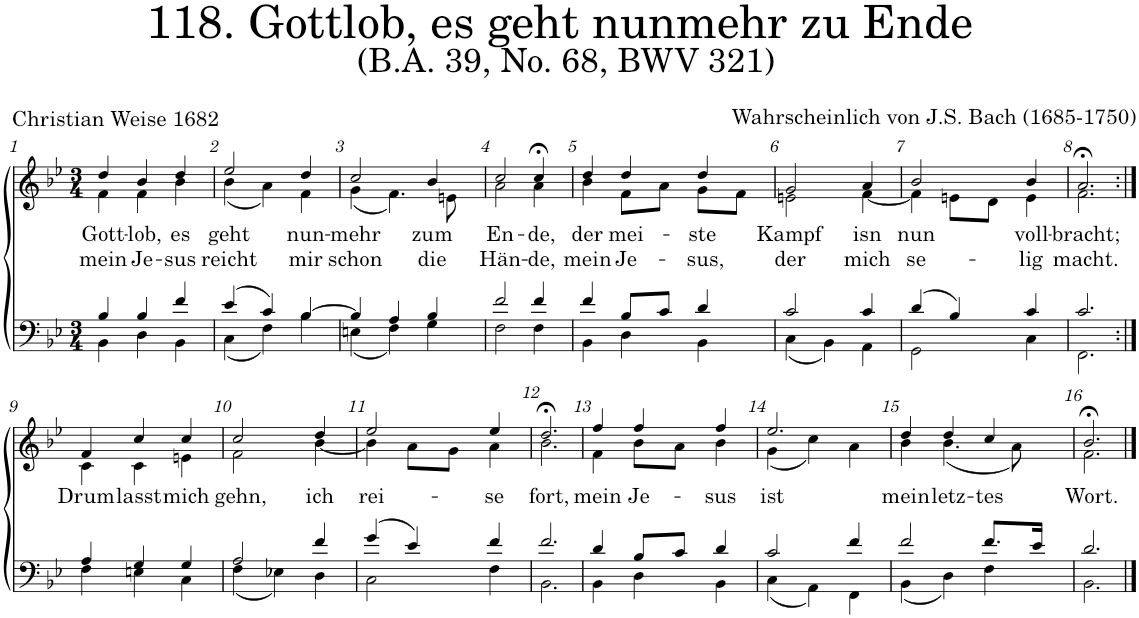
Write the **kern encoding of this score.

**kern	**kern	**text	**text
*part2	*part1	*part1	*part1
*staff2	*staff1	*staff1	*staff1
*I"Tenor/Bass	*I"Soprano/Alto	*	*
*clefF4	*clefG2	*	*
*k[b-e-]	*k[b-e-]	*	*
*M3/4	*M3/4	*	*
=1	=1	=1	=1
*^	*	*	*
!	!	!	!LO:LY:b	!LO:LY:b
*	*	*^	*	*
4B-/	4BB-\	4dd;</	4f\	Gott-	mein
!	!	!	!	!LO:LY:b	!LO:LY:b
4B-/	4D\	4b-/	4f\	-lob,	Je-
!	!	!	!	!LO:LY:b	!LO:LY:b
4f/	4BB-\	4dd/	4b-\	es	-sus
=2	=2	=2	=2	=2	=2
!	!	!	!	!LO:LY:b	!LO:LY:b
(4e-/	(4C\	2ee-/	(4b-\	geht	reicht
4c/)	4F\)	.	4a\)	.	.
!	!	!	!	!LO:LY:b	!LO:LY:b
[4B-/	4B-\	4dd/	4f\	nun-	mir
=3	=3	=3	=3	=3	=3
!	!	!	!	!LO:LY:b	!LO:LY:b
4B-/]	(4En\	2cc/	(4g\	-mehr	schon
4A/	4F\)	.	4.f\)	.	.
!	!	!	!	!LO:LY:b	!LO:LY:b
4B-/	4G\	4b-/	.	zum	die
.	.	.	8en\	.	.
=4	=4	=4	=4	=4	=4
!	!	!	!	!LO:LY:b	!LO:LY:b
2f/	2F\	2cc/	2a\	En-	Hän-
!	!	!	!	!LO:LY:b	!LO:LY:b
4f/	4F\	4cc;<,/	4a\	-de,	-de,
=5	=5	=5	=5	=5	=5
!	!	!	!	!LO:LY:b	!LO:LY:b
4f/	4BB-\	4dd/	4b-\	der	mein
!	!	!	!	!LO:LY:b	!LO:LY:b
8B-/L	4D\	4dd/	8f\L	mei-	Je-
8c/J	.	.	8a\J	.	.
!	!	!	!	!LO:LY:b	!LO:LY:b
4d/	4BB-\	4dd/	8g\L	-ste	-sus,
.	.	.	8f\J	.	.
=6	=6	=6	=6	=6	=6
!	!	!	!	!LO:LY:b	!LO:LY:b
2c/	(4C\	2g/	2en\	Kampf	der
.	4BB-\)	.	.	.	.
!	!	!	!	!LO:LY:b	!LO:LY:b
4c/	4AA\	4a/	[4f\	isn	mich
=7	=7	=7	=7	=7	=7
!	!	!	!	!LO:LY:b	!LO:LY:b
(4d/	2GG\	2b-/	4f\]	nun	se-
4B-/)	.	.	8en\L	.	.
.	.	.	8d\J	.	.
!	!	!	!	!LO:LY:b	!LO:LY:b
4c/	4C\	4b-/	4e\	voll-	-lig
=8	=8	=8	=8	=8	=8
!	!	!	!	!LO:LY:b	!LO:LY:b
2.c/	2.FF\	2.a;<,/	2.f\	-bracht;	macht.
!!LO:LB:g=z	!!
=9:|!	=9:|!	=9:|!	=9:|!	=9:|!	=9:|!
!	!	!	!	!LO:LY:b	!
4A/	4F\	4f/	4c\	Drum	.
!	!	!	!	!LO:LY:b	!
4G/	4En\	4cc/	4c\	lasst	.
!	!	!	!	!LO:LY:b	!
4G/	4C\	4cc/	4en\	mich	.
=10	=10	=10	=10	=10	=10
!	!	!	!	!LO:LY:b	!
2A/	(4F\	2cc/	2f\	gehn,	.
.	4E-X\)	.	.	.	.
!	!	!	!	!LO:LY:b	!
4f/	4D\	4dd/	[4b-\	ich	.
=11	=11	=11	=11	=11	=11
!	!	!	!	!LO:LY:b	!
(4g/	2C\	2ee-/	4b-\]	rei-	.
4e-/)	.	.	8a\L	.	.
.	.	.	8g\J	.	.
!	!	!	!	!LO:LY:b	!
4f/	4F\	4ee-/	4a\	-se	.
=12	=12	=12	=12	=12	=12
!	!	!	!	!LO:LY:b	!
2.f/	2.BB-\	2.dd;<,/	2.b-\	fort,	.
=13	=13	=13	=13	=13	=13
!	!	!	!	!LO:LY:b	!
4d/	4BB-\	4ff/	4f\	mein	.
!	!	!	!	!LO:LY:b	!
8B-/L	4D\	4ff/	8b-\L	Je-	.
8c/J	.	.	8a\J	.	.
!	!	!	!	!LO:LY:b	!
4d/	4BB-\	4ff/	4b-\	-sus	.
=14	=14	=14	=14	=14	=14
!	!	!	!	!LO:LY:b	!
2c/	(4C\	2.ee-/	(4g\	ist	.
.	4AA\)	.	4cc\)	.	.
4f/	4FF\	.	4a\	.	.
=15	=15	=15	=15	=15	=15
!	!	!	!	!LO:LY:b	!
2f/	(4BB-\	4dd/	4b-\	mein	.
!	!	!	!	!LO:LY:b	!
.	4D\)	4dd/	(4.b-\	letz-	.
!	!	!	!	!LO:LY:b	!
8.f/L	4F\	4cc/	.	tes	.
.	.	.	8a\)	.	.
16e-/Jk	.	.	.	.	.
=16	=16	=16	=16	=16	=16
!	!	!	!	!LO:LY:b	!
2.d/	2.BB-\	2.b-;</	2.f\	Wort.	.
*v	*v	*	*	*	*
*	*v	*v	*	*
==	==	==	==
*-	*-	*-	*-
